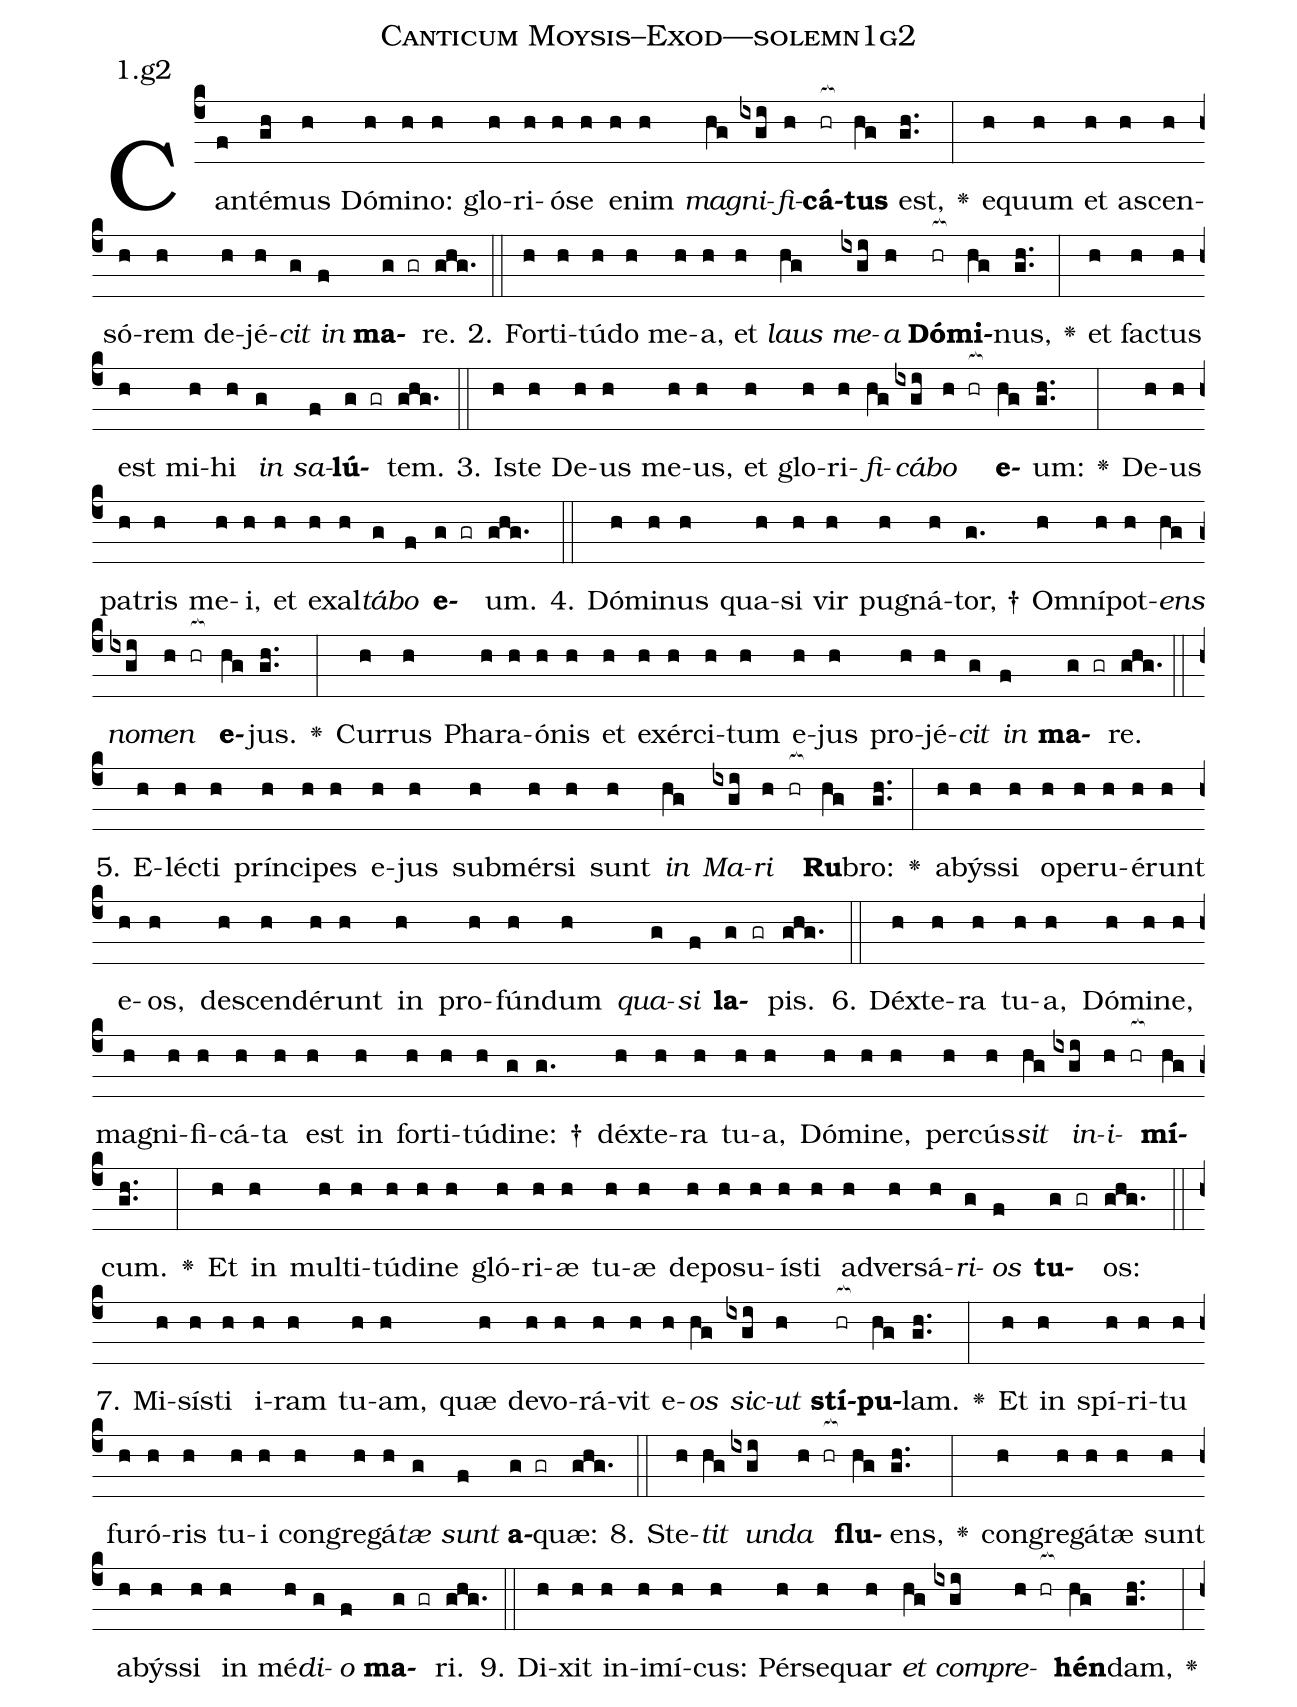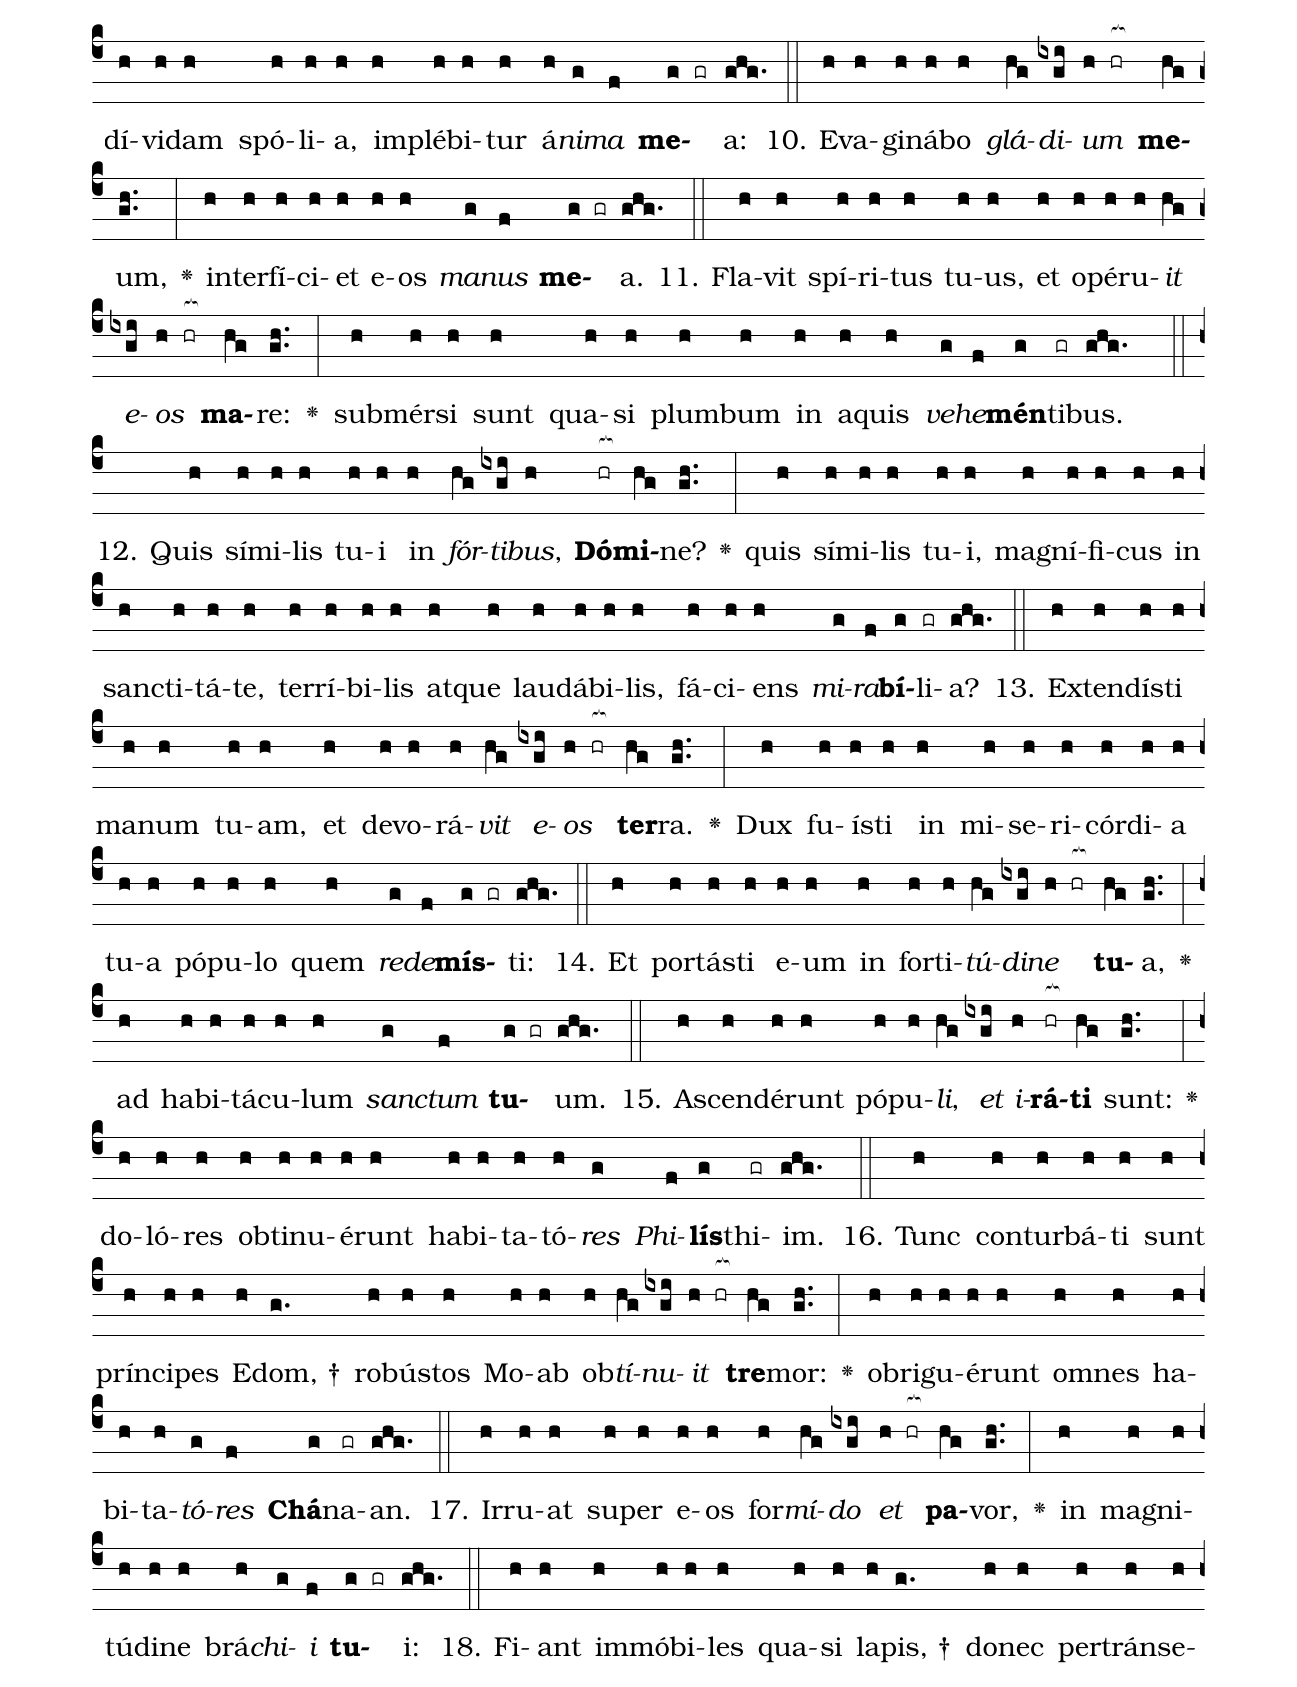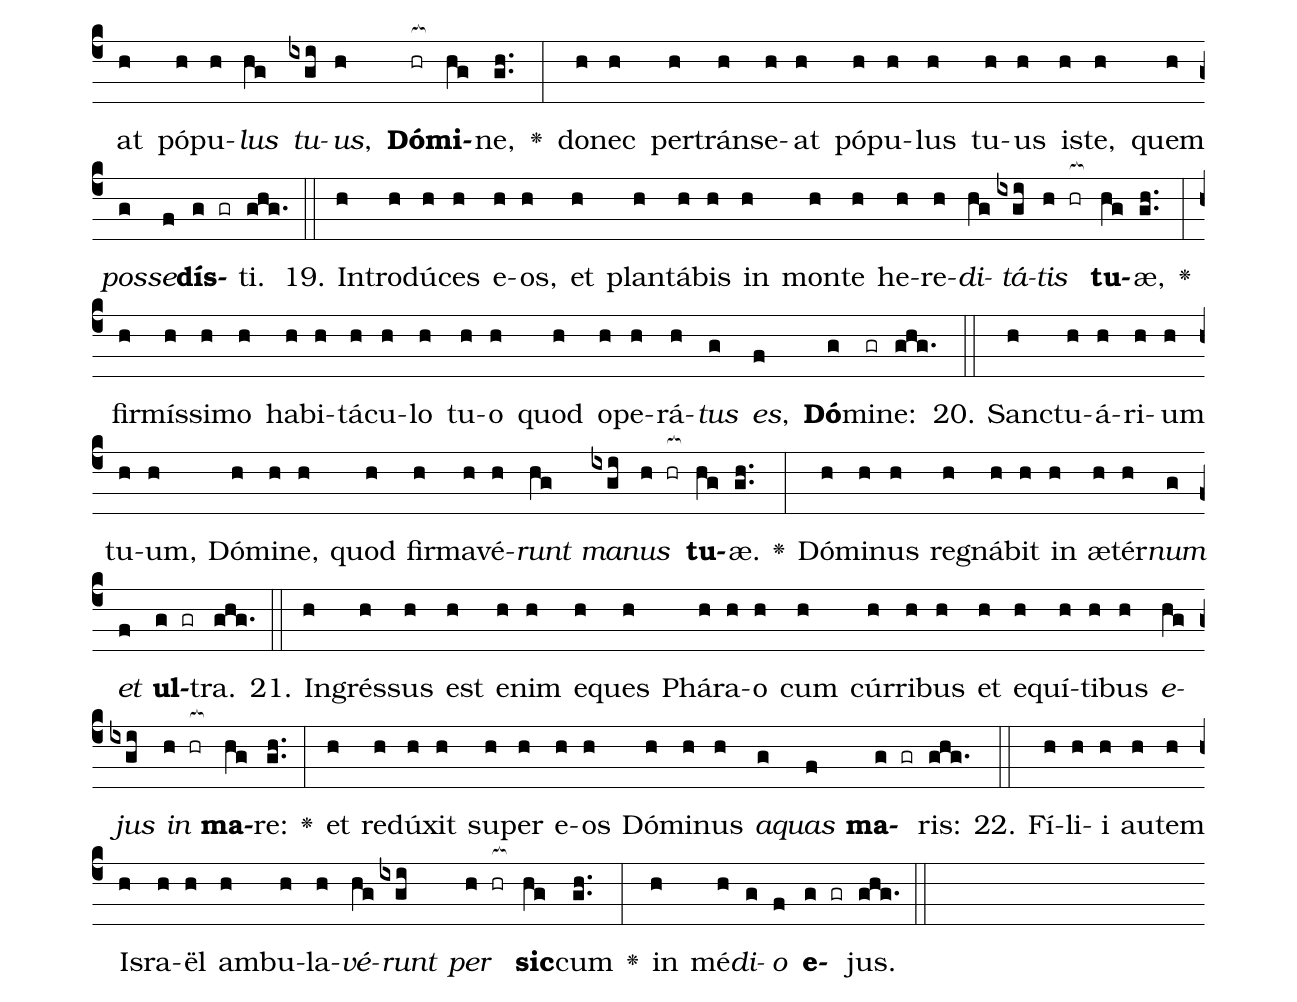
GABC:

name: Canticum Moysis--Exod---solemn1g2;
annotation: 1.g2;
%%
(c4)Can(f)té(gh)mus(h) Dó(h)mi(h)no:(h) glo(h)ri(h)ó(h)se(h) e(h)nim(h) <i>ma</i>(hg)<i>gni</i>(ixgi)<i>fi</i>(h)<b>cá</b>(hr[ocb:1{])<b>tus</b>(hg[ocb:0}]) est,(gh..) <v>\greheightstar</v>(:) e(h)quum(h) et(h) a(h)scen(h)só(h)rem(h) de(h)jé(h)<i>cit</i>(g) <i>in</i>(f) <b>ma</b>(g gr)re.(ghg.) (::)
2. For(h)ti(h)tú(h)do(h) me(h)a,(h) et(h) <i>laus</i>(hg) <i>me</i>(ixgi)<i>a</i>(h) <b>Dó</b>(hr[ocb:1{])<b>mi</b>(hg[ocb:0}])nus,(gh..) <v>\greheightstar</v>(:) et(h) fac(h)tus(h) est(h) mi(h)hi(h) <i>in</i>(g) <i>sa</i>(f)<b>lú</b>(g gr)tem.(ghg.) (::)
3. Is(h)te(h) De(h)us(h) me(h)us,(h) et(h) glo(h)ri(h)<i>fi</i>(hg)<i>cá</i>(ixgi)<i>bo</i>(h hr[ocb:1{]) <b>e</b>(hg[ocb:0}])um:(gh..) <v>\greheightstar</v>(:) De(h)us(h) pa(h)tris(h) me(h)i,(h) et(h) ex(h)al(h)<i>tá</i>(g)<i>bo</i>(f) <b>e</b>(g gr)um.(ghg.) (::)
4. Dó(h)mi(h)nus(h) qua(h)si(h) vir(h) pu(h)gná(h)tor, †(g.) Om(h)ní(h)pot(h)<i>ens</i>(hg) <i>no</i>(ixgi)<i>men</i>(h hr[ocb:1{]) <b>e</b>(hg[ocb:0}])jus.(gh..) <v>\greheightstar</v>(:) Cur(h)rus(h) Pha(h)ra(h)ó(h)nis(h) et(h) ex(h)ér(h)ci(h)tum(h) e(h)jus(h) pro(h)jé(h)<i>cit</i>(g) <i>in</i>(f) <b>ma</b>(g gr)re.(ghg.) (::)
5. E(h)léc(h)ti(h) prín(h)ci(h)pes(h) e(h)jus(h) sub(h)mér(h)si(h) sunt(h) <i>in</i>(hg) <i>Ma</i>(ixgi)<i>ri</i>(h hr[ocb:1{]) <b>Ru</b>(hg[ocb:0}])bro:(gh..) <v>\greheightstar</v>(:) a(h)býs(h)si(h) o(h)pe(h)ru(h)é(h)runt(h) e(h)os,(h) de(h)scen(h)dé(h)runt(h) in(h) pro(h)fún(h)dum(h) <i>qua</i>(g)<i>si</i>(f) <b>la</b>(g gr)pis.(ghg.) (::)
6. Déx(h)te(h)ra(h) tu(h)a,(h) Dó(h)mi(h)ne,(h) ma(h)gni(h)fi(h)cá(h)ta(h) est(h) in(h) for(h)ti(h)tú(h)di(g)ne: †(g.) déx(h)te(h)ra(h) tu(h)a,(h) Dó(h)mi(h)ne,(h) per(h)cús(h)<i>sit</i>(hg) <i>in</i>(ixgi)<i>i</i>(h hr[ocb:1{])<b>mí</b>(hg[ocb:0}])cum.(gh..) <v>\greheightstar</v>(:) Et(h) in(h) mul(h)ti(h)tú(h)di(h)ne(h) gló(h)ri(h)æ(h) tu(h)æ(h) de(h)po(h)su(h)ís(h)ti(h) ad(h)ver(h)sá(h)<i>ri</i>(g)<i>os</i>(f) <b>tu</b>(g gr)os:(ghg.) (::)
7. Mi(h)sís(h)ti(h) i(h)ram(h) tu(h)am,(h) quæ(h) de(h)vo(h)rá(h)vit(h) e(h)<i>os</i>(hg) <i>sic</i>(ixgi)<i>ut</i>(h) <b>stí</b>(hr[ocb:1{])<b>pu</b>(hg[ocb:0}])lam.(gh..) <v>\greheightstar</v>(:) Et(h) in(h) spí(h)ri(h)tu(h) fu(h)ró(h)ris(h) tu(h)i(h) con(h)gre(h)gá(h)<i>tæ</i>(g) <i>sunt</i>(f) <b>a</b>(g gr)quæ:(ghg.) (::)
8. Ste(h)<i>tit</i>(hg) <i>un</i>(ixgi)<i>da</i>(h hr[ocb:1{]) <b>flu</b>(hg[ocb:0}])ens,(gh..) <v>\greheightstar</v>(:) con(h)gre(h)gá(h)tæ(h) sunt(h) a(h)býs(h)si(h) in(h) mé(h)<i>di</i>(g)<i>o</i>(f) <b>ma</b>(g gr)ri.(ghg.) (::)
9. Di(h)xit(h) in(h)i(h)mí(h)cus:(h) Pér(h)se(h)quar(h) <i>et</i>(hg) <i>com</i>(ixgi)<i>pre</i>(h hr[ocb:1{])<b>hén</b>(hg[ocb:0}])dam,(gh..) <v>\greheightstar</v>(:) dí(h)vi(h)dam(h) spó(h)li(h)a,(h) im(h)plé(h)bi(h)tur(h) á(h)<i>ni</i>(g)<i>ma</i>(f) <b>me</b>(g gr)a:(ghg.) (::)
10. E(h)va(h)gi(h)ná(h)bo(h) <i>glá</i>(hg)<i>di</i>(ixgi)<i>um</i>(h hr[ocb:1{]) <b>me</b>(hg[ocb:0}])um,(gh..) <v>\greheightstar</v>(:) in(h)ter(h)fí(h)ci(h)et(h) e(h)os(h) <i>ma</i>(g)<i>nus</i>(f) <b>me</b>(g gr)a.(ghg.) (::)
11. Fla(h)vit(h) spí(h)ri(h)tus(h) tu(h)us,(h) et(h) o(h)pé(h)ru(h)<i>it</i>(hg) <i>e</i>(ixgi)<i>os</i>(h hr[ocb:1{]) <b>ma</b>(hg[ocb:0}])re:(gh..) <v>\greheightstar</v>(:) sub(h)mér(h)si(h) sunt(h) qua(h)si(h) plum(h)bum(h) in(h) a(h)quis(h) <i>ve</i>(g)<i>he</i>(f)<b>mén</b>(g)ti(gr)bus.(ghg.) (::)
12. Quis(h) sí(h)mi(h)lis(h) tu(h)i(h) in(h) <i>fór</i>(hg)<i>ti</i>(ixgi)<i>bus</i>,(h) <b>Dó</b>(hr[ocb:1{])<b>mi</b>(hg[ocb:0}])ne?(gh..) <v>\greheightstar</v>(:) quis(h) sí(h)mi(h)lis(h) tu(h)i,(h) ma(h)gní(h)fi(h)cus(h) in(h) sanc(h)ti(h)tá(h)te,(h) ter(h)rí(h)bi(h)lis(h) at(h)que(h) lau(h)dá(h)bi(h)lis,(h) fá(h)ci(h)ens(h) <i>mi</i>(g)<i>ra</i>(f)<b>bí</b>(g)li(gr)a?(ghg.) (::)
13. Ex(h)ten(h)dís(h)ti(h) ma(h)num(h) tu(h)am,(h) et(h) de(h)vo(h)rá(h)<i>vit</i>(hg) <i>e</i>(ixgi)<i>os</i>(h hr[ocb:1{]) <b>ter</b>(hg[ocb:0}])ra.(gh..) <v>\greheightstar</v>(:) Dux(h) fu(h)ís(h)ti(h) in(h) mi(h)se(h)ri(h)cór(h)di(h)a(h) tu(h)a(h) pó(h)pu(h)lo(h) quem(h) <i>red</i>(g)<i>e</i>(f)<b>mís</b>(g gr)ti:(ghg.) (::)
14. Et(h) por(h)tás(h)ti(h) e(h)um(h) in(h) for(h)ti(h)<i>tú</i>(hg)<i>di</i>(ixgi)<i>ne</i>(h hr[ocb:1{]) <b>tu</b>(hg[ocb:0}])a,(gh..) <v>\greheightstar</v>(:) ad(h) ha(h)bi(h)tá(h)cu(h)lum(h) <i>sanc</i>(g)<i>tum</i>(f) <b>tu</b>(g gr)um.(ghg.) (::)
15. A(h)scen(h)dé(h)runt(h) pó(h)pu(h)<i>li</i>,(hg) <i>et</i>(ixgi) <i>i</i>(h)<b>rá</b>(hr[ocb:1{])<b>ti</b>(hg[ocb:0}]) sunt:(gh..) <v>\greheightstar</v>(:) do(h)ló(h)res(h) ob(h)ti(h)nu(h)é(h)runt(h) ha(h)bi(h)ta(h)tó(h)<i>res</i>(g) <i>Phi</i>(f)<b>lís</b>(g)thi(gr)im.(ghg.) (::)
16. Tunc(h) con(h)tur(h)bá(h)ti(h) sunt(h) prín(h)ci(h)pes(h) E(h)dom, †(g.) ro(h)bús(h)tos(h) Mo(h)ab(h) ob(h)<i>tí</i>(hg)<i>nu</i>(ixgi)<i>it</i>(h hr[ocb:1{]) <b>tre</b>(hg[ocb:0}])mor:(gh..) <v>\greheightstar</v>(:) ob(h)ri(h)gu(h)é(h)runt(h) om(h)nes(h) ha(h)bi(h)ta(h)<i>tó</i>(g)<i>res</i>(f) <b>Chá</b>(g)na(gr)an.(ghg.) (::)
17. Ir(h)ru(h)at(h) su(h)per(h) e(h)os(h) for(h)<i>mí</i>(hg)<i>do</i>(ixgi) <i>et</i>(h hr[ocb:1{]) <b>pa</b>(hg[ocb:0}])vor,(gh..) <v>\greheightstar</v>(:) in(h) ma(h)gni(h)tú(h)di(h)ne(h) brá(h)<i>chi</i>(g)<i>i</i>(f) <b>tu</b>(g gr)i:(ghg.) (::)
18. Fi(h)ant(h) im(h)mó(h)bi(h)les(h) qua(h)si(h) la(h)pis, †(g.) do(h)nec(h) per(h)tráns(h)e(h)at(h) pó(h)pu(h)<i>lus</i>(hg) <i>tu</i>(ixgi)<i>us</i>,(h) <b>Dó</b>(hr[ocb:1{])<b>mi</b>(hg[ocb:0}])ne,(gh..) <v>\greheightstar</v>(:) do(h)nec(h) per(h)tráns(h)e(h)at(h) pó(h)pu(h)lus(h) tu(h)us(h) is(h)te,(h) quem(h) <i>pos</i>(g)<i>se</i>(f)<b>dís</b>(g gr)ti.(ghg.) (::)
19. In(h)tro(h)dú(h)ces(h) e(h)os,(h) et(h) plan(h)tá(h)bis(h) in(h) mon(h)te(h) he(h)re(h)<i>di</i>(hg)<i>tá</i>(ixgi)<i>tis</i>(h hr[ocb:1{]) <b>tu</b>(hg[ocb:0}])æ,(gh..) <v>\greheightstar</v>(:) fir(h)mís(h)si(h)mo(h) ha(h)bi(h)tá(h)cu(h)lo(h) tu(h)o(h) quod(h) o(h)pe(h)rá(h)<i>tus</i>(g) <i>es</i>,(f) <b>Dó</b>(g)mi(gr)ne:(ghg.) (::)
20. Sanc(h)tu(h)á(h)ri(h)um(h) tu(h)um,(h) Dó(h)mi(h)ne,(h) quod(h) fir(h)ma(h)vé(h)<i>runt</i>(hg) <i>ma</i>(ixgi)<i>nus</i>(h hr[ocb:1{]) <b>tu</b>(hg[ocb:0}])æ.(gh..) <v>\greheightstar</v>(:) Dó(h)mi(h)nus(h) re(h)gná(h)bit(h) in(h) æ(h)tér(h)<i>num</i>(g) <i>et</i>(f) <b>ul</b>(g gr)tra.(ghg.) (::)
21. In(h)grés(h)sus(h) est(h) e(h)nim(h) e(h)ques(h) Phá(h)ra(h)o(h) cum(h) cúr(h)ri(h)bus(h) et(h) e(h)quí(h)ti(h)bus(h) <i>e</i>(hg)<i>jus</i>(ixgi) <i>in</i>(h hr[ocb:1{]) <b>ma</b>(hg[ocb:0}])re:(gh..) <v>\greheightstar</v>(:) et(h) re(h)dú(h)xit(h) su(h)per(h) e(h)os(h) Dó(h)mi(h)nus(h) <i>a</i>(g)<i>quas</i>(f) <b>ma</b>(g gr)ris:(ghg.) (::)
22. Fí(h)li(h)i(h) au(h)tem(h) Is(h)ra(h)ël(h) am(h)bu(h)la(h)<i>vé</i>(hg)<i>runt</i>(ixgi) <i>per</i>(h hr[ocb:1{]) <b>sic</b>(hg[ocb:0}])cum(gh..) <v>\greheightstar</v>(:) in(h) mé(h)<i>di</i>(g)<i>o</i>(f) <b>e</b>(g gr)jus.(ghg.) (::)
